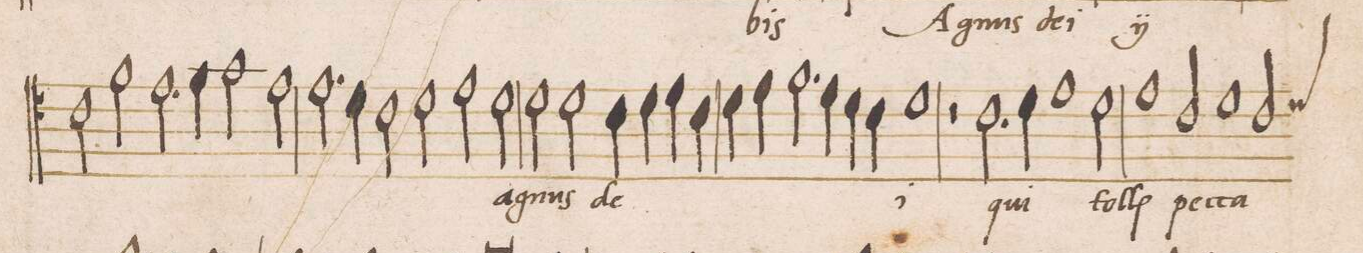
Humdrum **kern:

**kern	**text
*I"ALTVS	*
*clefC4	*
*k[]	*
*met(C|)	*
*M2/1	*
2c\	de-
2f\	-i
*	*Xij
=32-	=32-
2.e\	.
4f\	.
2g\	.
2e\	.
=33-	=33-
2.e\	.
4d\	.
2c\	.
2d\	.
=34-	=34-
2e\	.
2d\	ag-
2d\	.
2d\	-nus
=35-	=35-
4c\	de-
4d\	.
4e\	.
4c\	.
4d\	.
4e\	.
2.f\	.
=36-	=36-
4e\	.
4d\	.
4c\	.
1d	i
=37-	=37-
2r	.
2.c\	qui
4d\	.
1e\	.
=38-	=38-
2d\	tol-
1e	-lis
=39-	=39-
2c/	pec-
1d	.
*custos:D	*
2c/	-ca-
=40-	=40-
*-	*-
